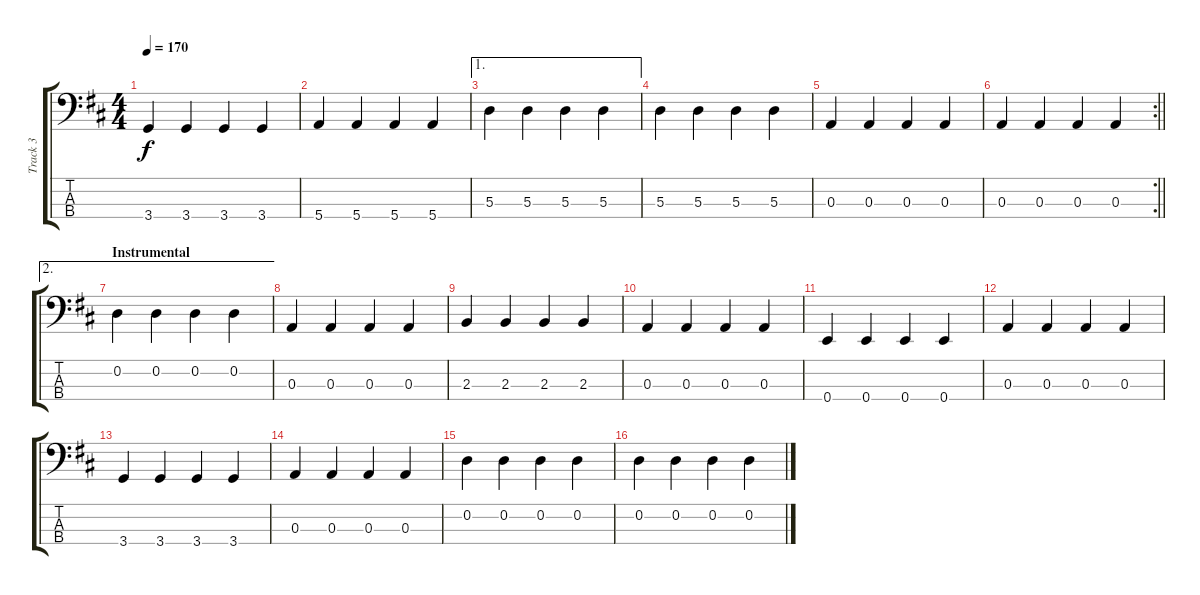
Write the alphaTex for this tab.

\track ("Track 3" "Track 3") {instrument electricbassfinger}
\staff {score tabs}
\tuning (G2 D2 A1 E1) {hide}
\ts (4 4)
\tempo 170
\clef f4
\ks d
3.4.4{dy f} 3.4.4 3.4.4 3.4.4 |
5.4.4 5.4.4 5.4.4 5.4.4 |
\ae 1
5.3.4 5.3.4 5.3.4 5.3.4 |
5.3.4 5.3.4 5.3.4 5.3.4 |
0.3.4 0.3.4 0.3.4 0.3.4 |
\rc 2
\barLineRight lightlight
0.3.4 0.3.4 0.3.4 0.3.4 |
\ae 2
\section ("" "Instrumental")
0.2.4 0.2.4 0.2.4 0.2.4 |
0.3.4 0.3.4 0.3.4 0.3.4 |
2.3.4 2.3.4 2.3.4 2.3.4 |
0.3.4 0.3.4 0.3.4 0.3.4 |
0.4.4 0.4.4 0.4.4 0.4.4 |
0.3.4 0.3.4 0.3.4 0.3.4 |
3.4.4 3.4.4 3.4.4 3.4.4 |
0.3.4 0.3.4 0.3.4 0.3.4 |
0.2.4 0.2.4 0.2.4 0.2.4 |
0.2.4 0.2.4 0.2.4 0.2.4
